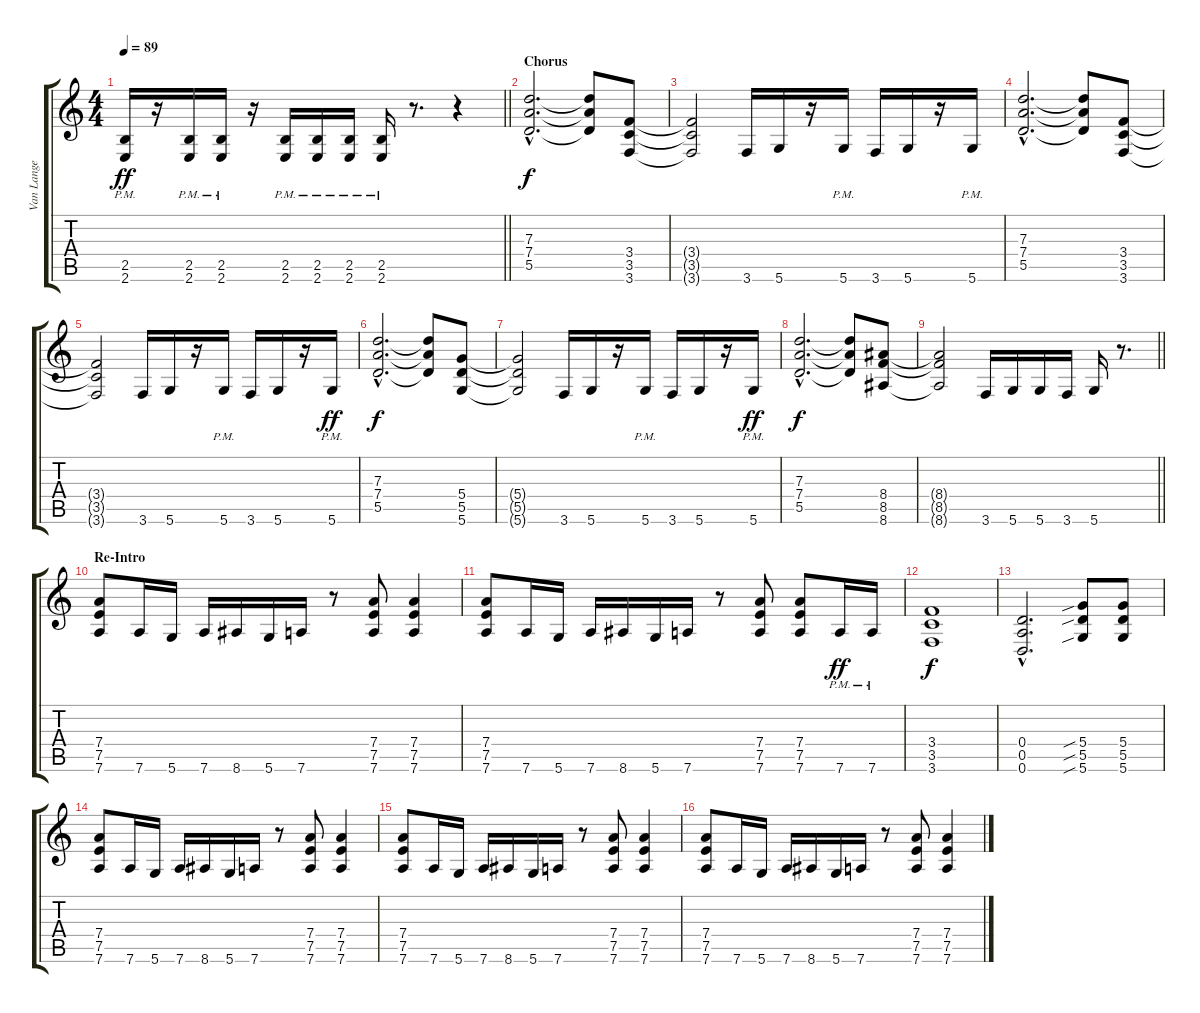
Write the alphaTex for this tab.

\track ("Van Lange" "Van Lange") {instrument distortionguitar}
\staff {score tabs}
\tuning (E4 B3 G3 D3 A2 D2) {hide}
\ts (4 4)
\tempo 89
\clef g2
\barLineRight lightlight
\ks c
(2.5{pm} 2.6{pm}).16{dy ff} r.16 (2.5{pm} 2.6{pm}).16 (2.5{pm} 2.6{pm}).16 r.16 (2.5{pm} 2.6{pm}).16 (2.5{pm} 2.6{pm}).16 (2.5{pm} 2.6{pm}).16 (2.5{pm} 2.6{pm}).16 r.8{d} r.4 |
\section ("" "Chorus")
(7.3{hac} 7.4{hac} 5.5{hac}).2{d dy f} (7.3{t} 7.4{t} 5.5{t}).8 (3.4 3.5 3.6).8 |
(3.4{t} 3.5{t} 3.6{t}).2 3.6.16 5.6.16 r.16 5.6{pm}.16 3.6.16 5.6.16 r.16 5.6{pm}.16 |
(7.3{hac} 7.4{hac} 5.5{hac}).2{d} (7.3{t} 7.4{t} 5.5{t}).8 (3.4 3.5 3.6).8 |
(3.4{t} 3.5{t} 3.6{t}).2 3.6.16 5.6.16 r.16 5.6{pm}.16 3.6.16 5.6.16 r.16 5.6{pm}.16{dy ff} |
(7.3{hac} 7.4{hac} 5.5{hac}).2{d dy f} (7.3{t} 7.4{t} 5.5{t}).8 (5.4 5.5 5.6).8 |
(5.4{t} 5.5{t} 5.6{t}).2 3.6.16 5.6.16 r.16 5.6{pm}.16 3.6.16 5.6.16 r.16 5.6{pm}.16{dy ff} |
(7.3{hac} 7.4{hac} 5.5{hac}).2{d dy f} (7.3{t} 7.4{t} 5.5{t}).8 (8.4 8.5 8.6).8 |
\barLineRight lightlight
(8.4{t} 8.5{t} 8.6{t}).2 3.6.16 5.6.16 5.6.16 3.6.16 5.6.16 r.8{d} |
\section ("" "Re-Intro")
(7.4 7.5 7.6).8 7.6.16 5.6.16 7.6.16 8.6.16 5.6.16 7.6.16 r.8 (7.4 7.5 7.6).8 (7.4 7.5 7.6).4 |
(7.4 7.5 7.6).8 7.6.16 5.6.16 7.6.16 8.6.16 5.6.16 7.6.16 r.8 (7.4 7.5 7.6).8 (7.4 7.5 7.6).8 7.6{pm}.16{dy ff} 7.6{pm}.16 |
(3.4 3.5 3.6).1{dy f} |
(0.4{hac} 0.5{hac} 0.6{hac}).2{d} (5.4{sib} 5.5{sib} 5.6{sib}).8 (5.4 5.5 5.6).8 |
(7.4 7.5 7.6).8 7.6.16 5.6.16 7.6.16 8.6.16 5.6.16 7.6.16 r.8 (7.4 7.5 7.6).8 (7.4 7.5 7.6).4 |
(7.4 7.5 7.6).8 7.6.16 5.6.16 7.6.16 8.6.16 5.6.16 7.6.16 r.8 (7.4 7.5 7.6).8 (7.4 7.5 7.6).4 |
(7.4 7.5 7.6).8 7.6.16 5.6.16 7.6.16 8.6.16 5.6.16 7.6.16 r.8 (7.4 7.5 7.6).8 (7.4 7.5 7.6).4
